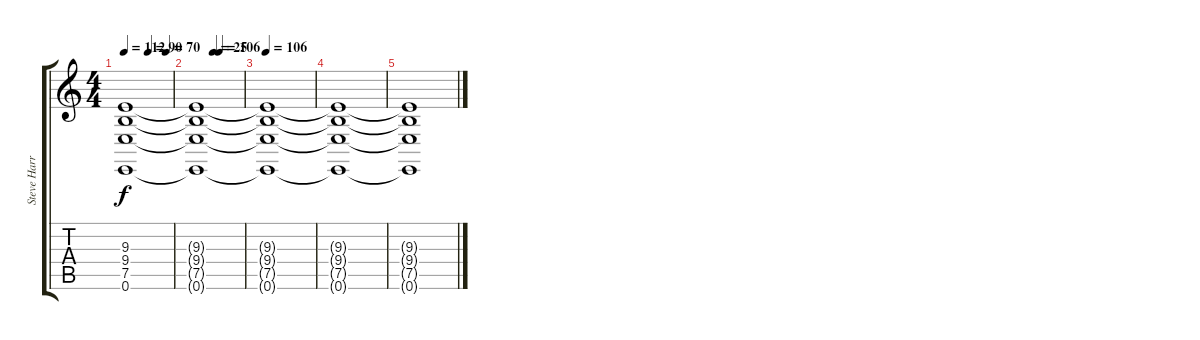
\track ("Steve Harris (Teclado)" "Steve Harr") {instrument stringensemble1}
\staff {score tabs}
\tuning (E4 B3 G3 D3 A2 E2) {hide}
\ts (4 4)
\tempo 112
\tempo (90 0.5)
\tempo (70 0.875)
\clef g2
\ks c
(9.3{t} 9.4{t} 7.5{t} 0.6{t}).1{dy f} |
\tempo (25 0.375)
\tempo (106 0.5)
(9.3{t} 9.4{t} 7.5{t} 0.6{t}).1 |
\tempo 106
(9.3{t} 9.4{t} 7.5{t} 0.6{t}).1{volume 0} |
(9.3{t} 9.4{t} 7.5{t} 0.6{t}).1 |
(9.3{t} 9.4{t} 7.5{t} 0.6{t}).1
